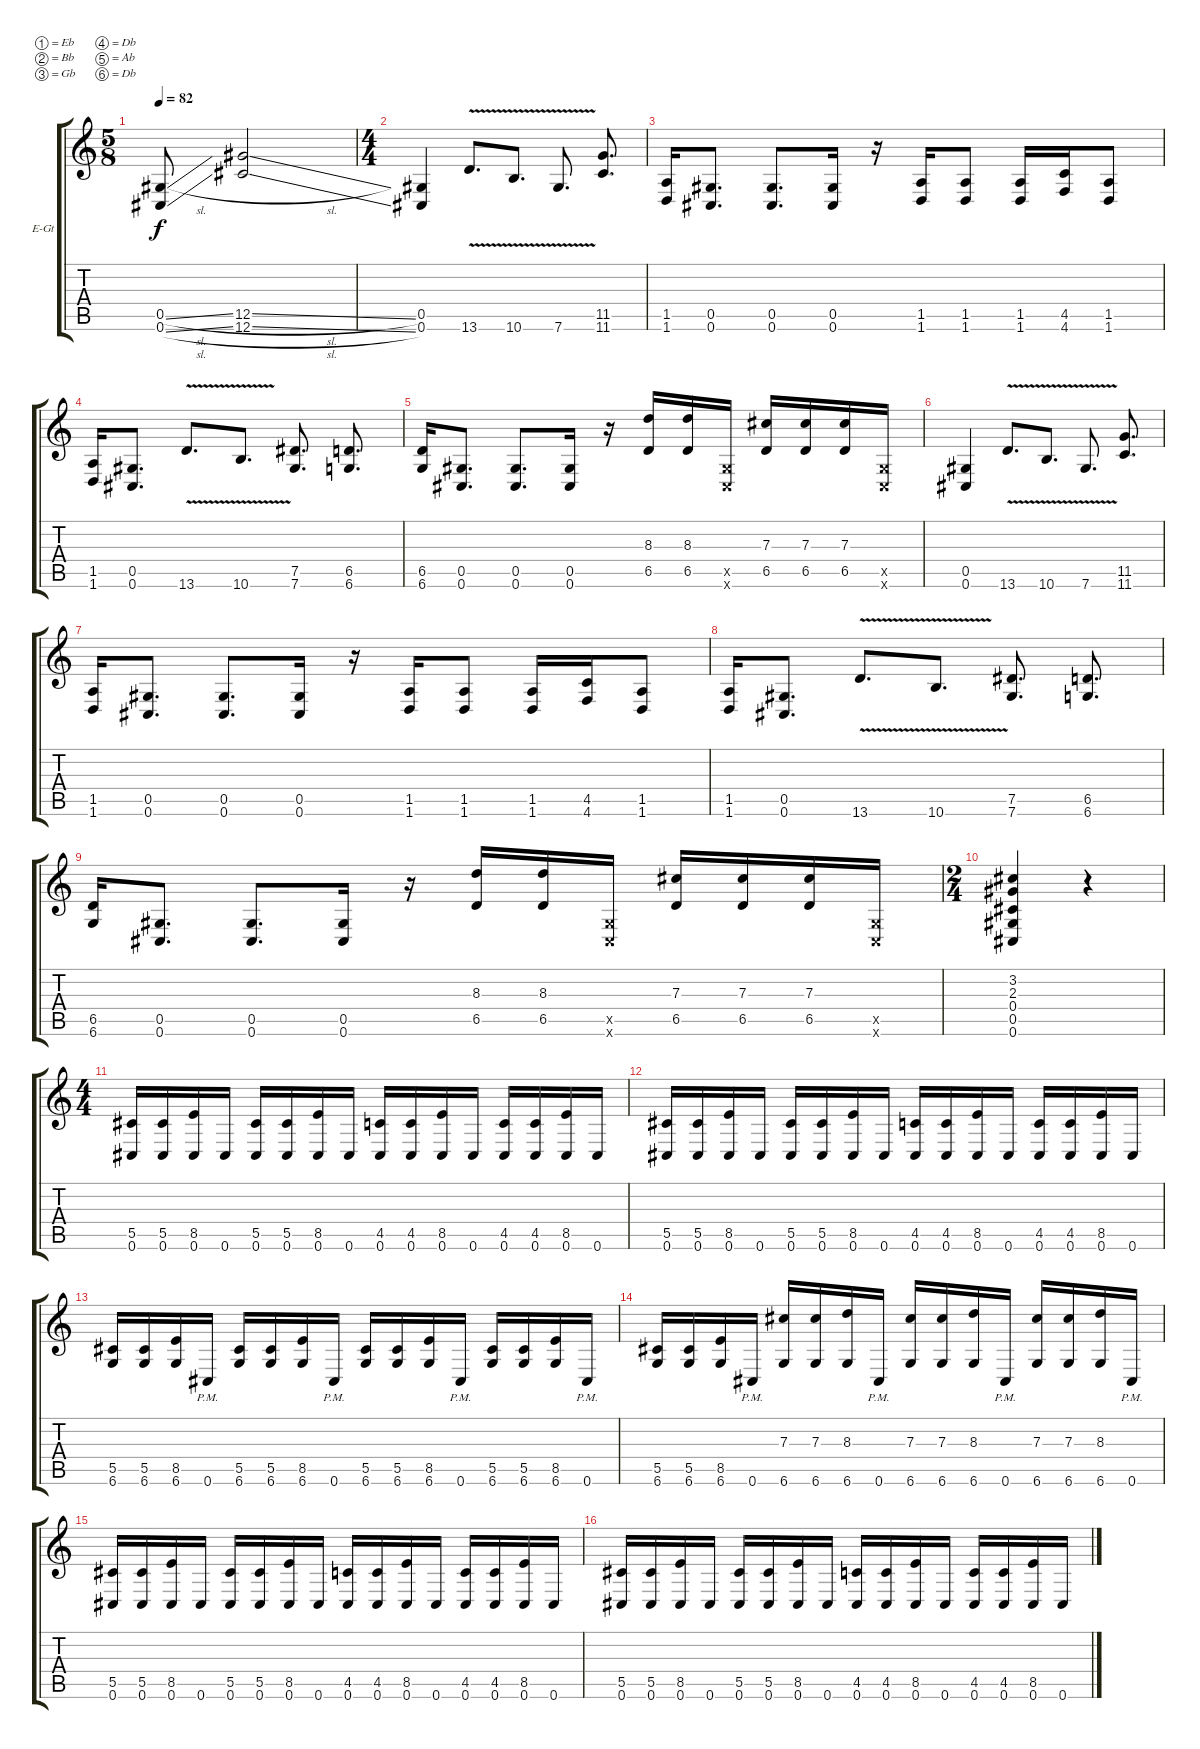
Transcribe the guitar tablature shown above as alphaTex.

\bracketExtendMode groupsimilarinstruments
\firstSystemTrackNameOrientation horizontal
\otherSystemsTrackNameOrientation horizontal
\track ("Electric Guitar 1" "E-Gt") {instrument distortionguitar}
\staff {score tabs}
\tuning (Eb4 Bb3 Gb3 Db3 Ab2 Db2)
\ts (5 8)
\tempo 82
\clef g2
\ks c
(0.6{sl} 0.5{sl}).8{dy f instrument distortionguitar} (12.6{sl} 12.5{sl}).2 |
\ts (4 4)
(0.6 0.5).4 13.6{v}.8{d} 10.6{v}.8{d} 7.6{v}.8{d} (11.6 11.5).8{d} |
(1.6 1.5).16 (0.6 0.5).8{d} (0.6 0.5).8{d} (0.6 0.5).16 r.16 (1.6 1.5).16 (1.6 1.5).8 (1.6 1.5).16 (4.6 4.5).16 (1.6 1.5).8 |
(1.6 1.5).16 (0.5 0.6).8{d} 13.6{v}.8{d} 10.6{v}.8{d} (7.6 7.5).8{d} (6.6 6.5).8{d} |
(6.5 6.6).16 (0.6 0.5).8{d} (0.6 0.5).8{d} (0.6 0.5).16 r.16 (6.5 8.3).16 (6.5 8.3).16 (0.6{x} 0.5{x}).16 (6.5 7.3).16 (6.5 7.3).16 (6.5 7.3).16 (0.6{x} 0.5{x}).16 |
(0.6 0.5).4 13.6{v}.8{d} 10.6{v}.8{d} 7.6{v}.8{d} (11.6 11.5).8{d} |
(1.6 1.5).16 (0.6 0.5).8{d} (0.6 0.5).8{d} (0.6 0.5).16 r.16 (1.6 1.5).16 (1.6 1.5).8 (1.6 1.5).16 (4.6 4.5).16 (1.6 1.5).8 |
(1.6 1.5).16 (0.5 0.6).8{d} 13.6{v}.8{d} 10.6{v}.8{d} (7.6 7.5).8{d} (6.6 6.5).8{d} |
(6.5 6.6).16 (0.6 0.5).8{d} (0.6 0.5).8{d} (0.6 0.5).16 r.16 (6.5 8.3).16 (6.5 8.3).16 (0.6{x} 0.5{x}).16 (6.5 7.3).16 (6.5 7.3).16 (6.5 7.3).16 (0.6{x} 0.5{x}).16 |
\ts (2 4)
(3.2 2.3 0.4 0.5 0.6).4 r.4 |
\ts (4 4)
(5.5 0.6).16 (5.5 0.6).16 (8.5 0.6).16 0.6.16 (0.6 5.5).16 (0.6 5.5).16 (0.6 8.5).16 0.6.16 (0.6 4.5).16 (0.6 4.5).16 (0.6 8.5).16 0.6.16 (0.6 4.5).16 (0.6 4.5).16 (0.6 8.5).16 0.6.16 |
(5.5 0.6).16 (5.5 0.6).16 (8.5 0.6).16 0.6.16 (0.6 5.5).16 (0.6 5.5).16 (0.6 8.5).16 0.6.16 (0.6 4.5).16 (0.6 4.5).16 (0.6 8.5).16 0.6.16 (0.6 4.5).16 (0.6 4.5).16 (0.6 8.5).16 0.6.16 |
(5.5 6.6).16 (5.5 6.6).16 (8.5 6.6).16 0.6{pm}.16 (6.6 5.5).16 (6.6 5.5).16 (6.6 8.5).16 0.6{pm}.16 (6.6 5.5).16 (6.6 5.5).16 (6.6 8.5).16 0.6{pm}.16 (6.6 5.5).16 (6.6 5.5).16 (6.6 8.5).16 0.6{pm}.16 |
(5.5 6.6).16 (5.5 6.6).16 (8.5 6.6).16 0.6{pm}.16 (6.6 7.3).16 (6.6 7.3).16 (6.6 8.3).16 0.6{pm}.16 (6.6 7.3).16 (6.6 7.3).16 (6.6 8.3).16 0.6{pm}.16 (6.6 7.3).16 (6.6 7.3).16 (6.6 8.3).16 0.6{pm}.16 |
(5.5 0.6).16 (5.5 0.6).16 (8.5 0.6).16 0.6.16 (0.6 5.5).16 (0.6 5.5).16 (0.6 8.5).16 0.6.16 (0.6 4.5).16 (0.6 4.5).16 (0.6 8.5).16 0.6.16 (0.6 4.5).16 (0.6 4.5).16 (0.6 8.5).16 0.6.16 |
(5.5 0.6).16 (5.5 0.6).16 (8.5 0.6).16 0.6.16 (0.6 5.5).16 (0.6 5.5).16 (0.6 8.5).16 0.6.16 (0.6 4.5).16 (0.6 4.5).16 (0.6 8.5).16 0.6.16 (0.6 4.5).16 (0.6 4.5).16 (0.6 8.5).16 0.6.16
